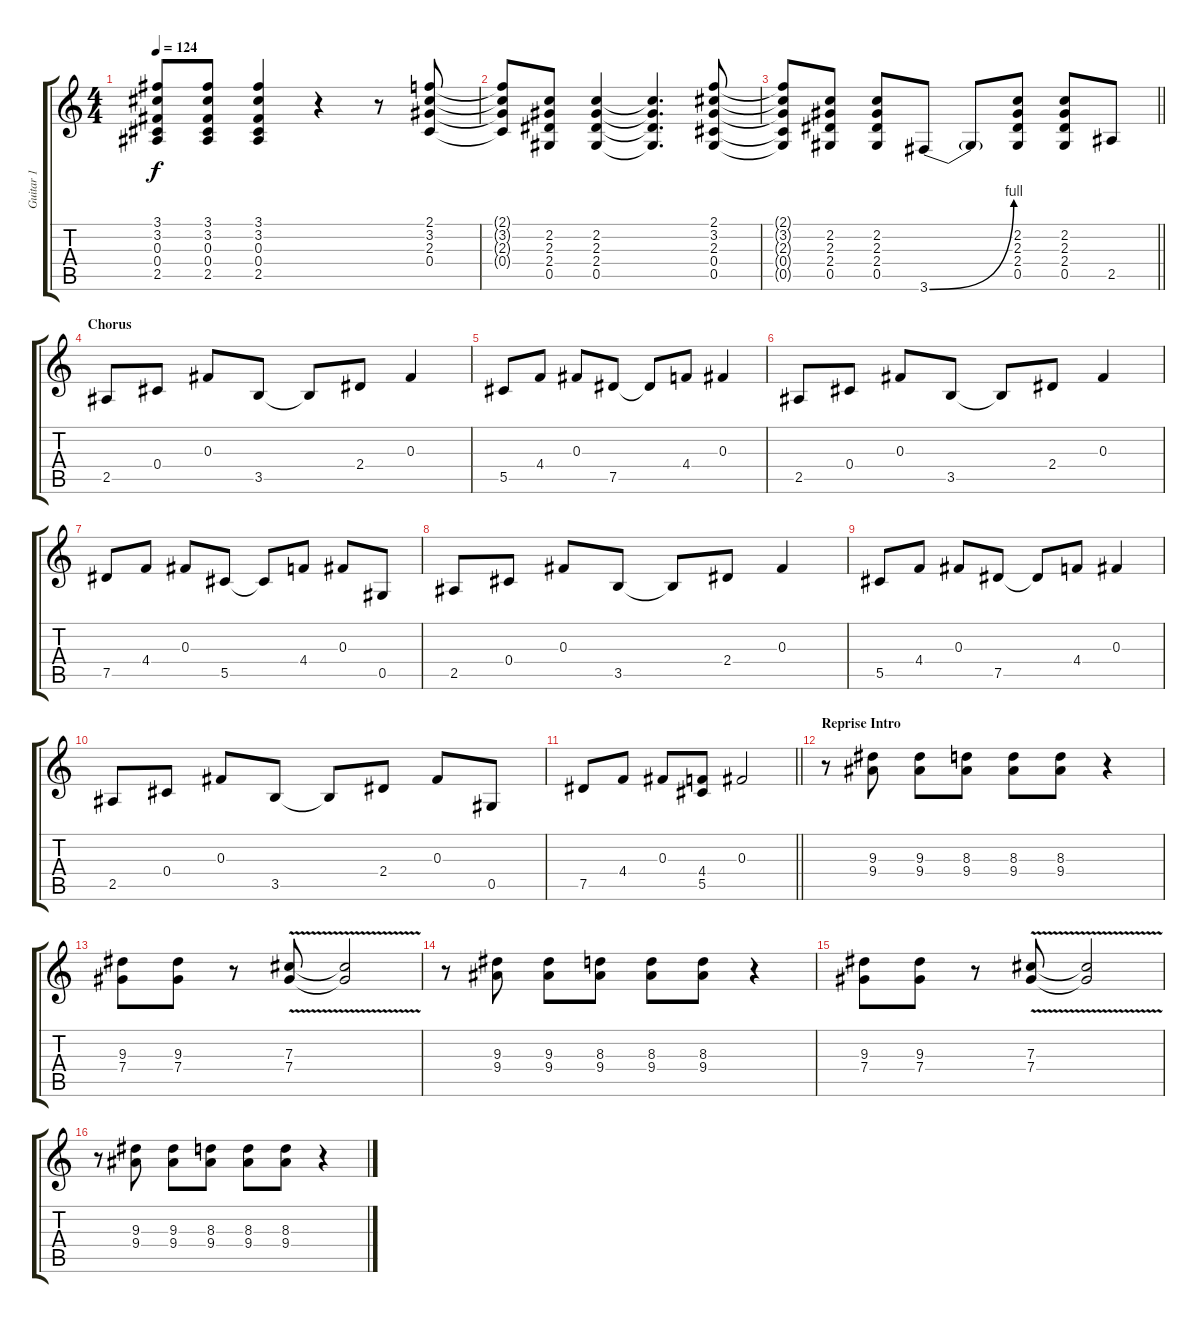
\track ("Guitar 1" "Guitar 1") {instrument distortionguitar}
\staff {score tabs}
\tuning (Eb4 Bb3 Gb3 Db3 Ab2 Eb2) {hide}
\ts (4 4)
\tempo 124
\clef g2
\ks c
(3.1{t} 3.2{t} 0.3{t} 0.4{t} 2.5{t}).8{dy f} (3.1 3.2 0.3 0.4 2.5).8 (3.1 3.2 0.3 0.4 2.5).4 r.4 r.8 (2.1 3.2 2.3 0.4).8 |
(2.1{t} 3.2{t} 2.3{t} 0.4{t}).8 (2.2 2.3 2.4 0.5).8 (2.2 2.3 2.4 0.5).4 (2.2{t} 2.3{t} 2.4{t} 0.5{t}).4{d} (2.1 3.2 2.3 0.4 0.5).8 |
\barLineRight lightlight
(2.1{t} 3.2{t} 2.3{t} 0.4{t} 0.5{t}).8 (2.2 2.3 2.4 0.5).8 (2.2 2.3 2.4 0.5).8 3.6{be (bend 0 0 60 4)}.8 3.6{t}.8 (2.2 2.3 2.4 0.5).8 (2.2 2.3 2.4 0.5).8 2.5.8 |
\section ("" "Chorus")
2.5.8 0.4.8 0.3.8 3.5.8 3.5{t}.8 2.4.8 0.3.4 |
5.5.8 4.4.8 0.3.8 7.5.8 7.5{t}.8 4.4.8 0.3.4 |
2.5.8 0.4.8 0.3.8 3.5.8 3.5{t}.8 2.4.8 0.3.4 |
7.5.8 4.4.8 0.3.8 5.5.8 5.5{t}.8 4.4.8 0.3.8 0.5.8 |
2.5.8 0.4.8 0.3.8 3.5.8 3.5{t}.8 2.4.8 0.3.4 |
5.5.8 4.4.8 0.3.8 7.5.8 7.5{t}.8 4.4.8 0.3.4 |
2.5.8 0.4.8 0.3.8 3.5.8 3.5{t}.8 2.4.8 0.3.8 0.5.8 |
\barLineRight lightlight
7.5.8 4.4.8 0.3.8 (4.4 5.5).8 0.3.2 |
\section ("" "Reprise Intro")
r.8 (9.3 9.4).8 (9.3 9.4).8 (8.3 9.4).8 (8.3 9.4).8 (8.3 9.4).8 r.4 |
(9.3 7.4).8 (9.3 7.4).8 r.8 (7.3{v} 7.4{v}).8 (7.3{t} 7.4{t}).2 |
r.8 (9.3 9.4).8 (9.3 9.4).8 (8.3 9.4).8 (8.3 9.4).8 (8.3 9.4).8 r.4 |
(9.3 7.4).8 (9.3 7.4).8 r.8 (7.3{v} 7.4{v}).8 (7.3{t} 7.4{t}).2 |
r.8 (9.3 9.4).8 (9.3 9.4).8 (8.3 9.4).8 (8.3 9.4).8 (8.3 9.4).8 r.4
